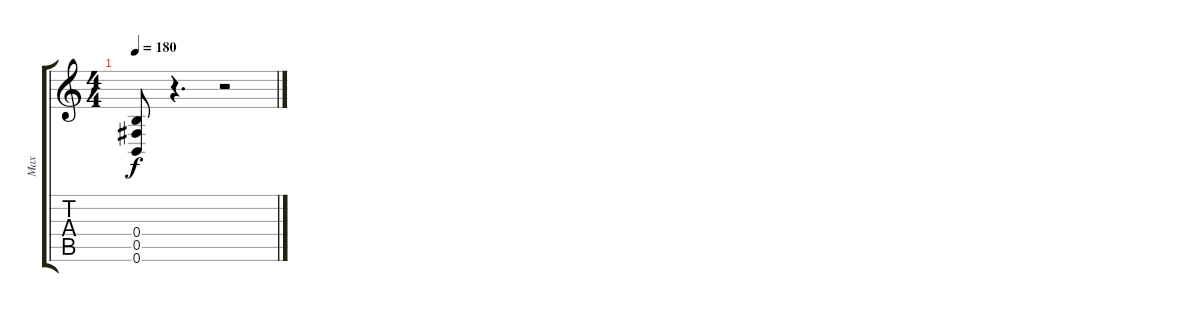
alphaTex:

\track ("Max" "Max") {instrument distortionguitar}
\staff {score tabs}
\tuning (Db4 Ab3 E3 B2 Gb2 B1) {hide}
\ts (4 4)
\tempo 180
\clef g2
\ks c
(0.4{t} 0.5{t} 0.6{t}).8{dy f} r.4{d} r.2
